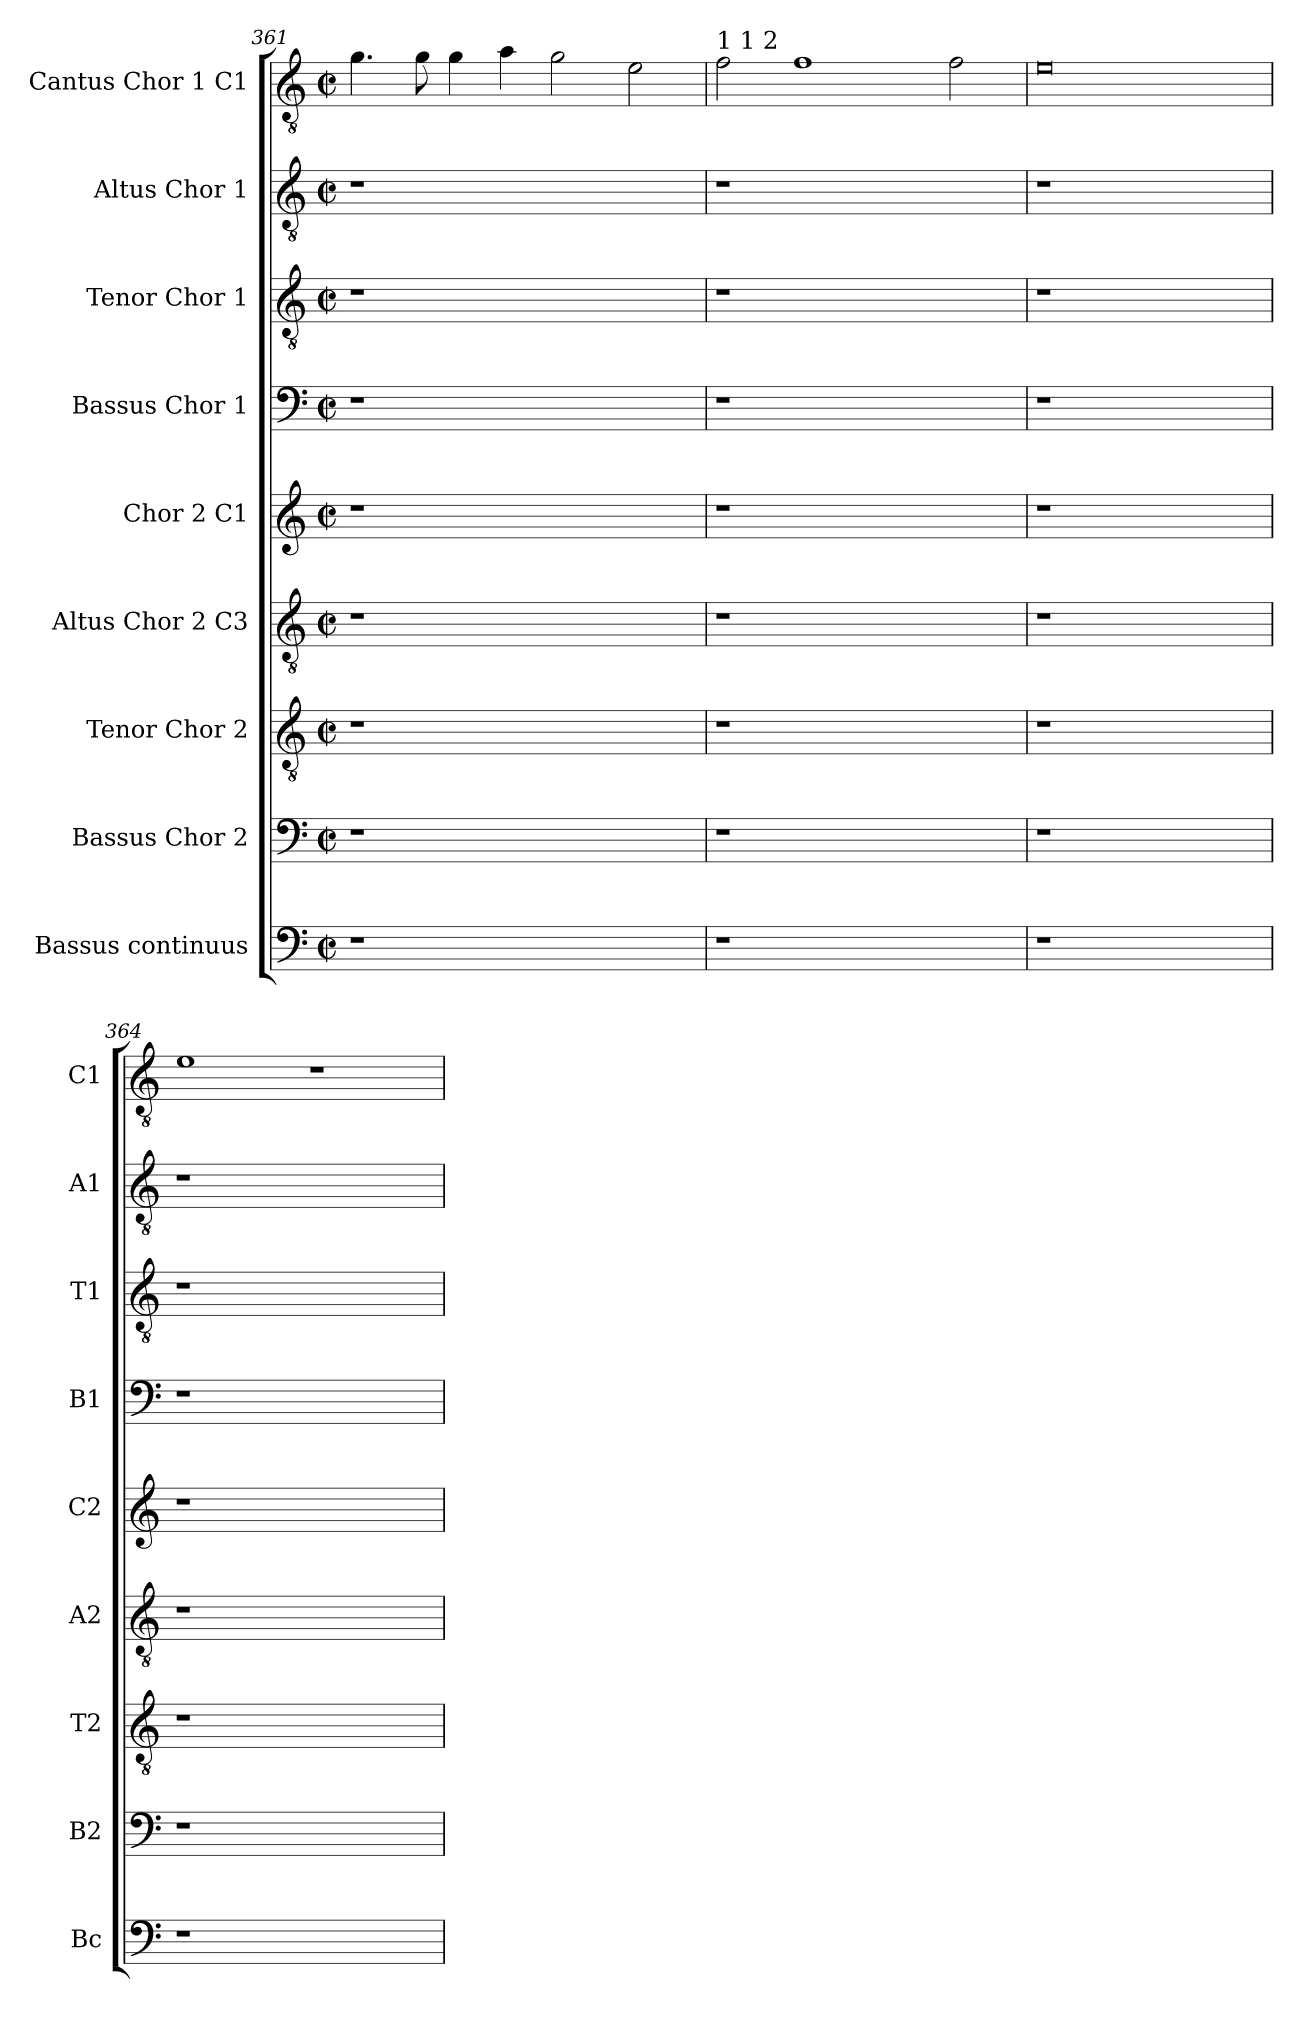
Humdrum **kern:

**kern	**kern	**kern	**kern	**kern	**kern	**kern	**kern	**kern
*part9	*part8	*part7	*part6	*part5	*part4	*part3	*part2	*part1
*staff9	*staff8	*staff7	*staff6	*staff5	*staff4	*staff3	*staff2	*staff1
*I"Bassus continuus	*I"Bassus Chor 2	*I"Tenor Chor 2	*I"Altus Chor 2 C3	*I"Chor 2 C1	*I"Bassus Chor 1	*I"Tenor Chor 1	*I"Altus Chor 1	*I"Cantus Chor 1 C1
*I'Bc	*I'B2	*I'T2	*I'A2	*I'C2	*I'B1	*I'T1	*I'A1	*I'C1
*clefF4	*clefF4	*clefGv2	*clefGv2	*clefG2	*clefF4	*clefGv2	*clefGv2	*clefGv2
*ITrd7c12	*	*	*	*	*	*	*	*
*k[]	*k[]	*k[]	*k[]	*k[]	*k[]	*k[]	*k[]	*k[]
*C:	*C:	*C:	*C:	*C:	*C:	*C:	*C:	*C:
*M2/2	*M2/2	*M2/2	*M2/2	*M2/2	*M2/2	*M2/2	*M2/2	*M2/2
*met(c|)	*met(c|)	*met(c|)	*met(c|)	*met(c|)	*met(c|)	*met(c|)	*met(c|)	*met(c|)
=361	=361	=361	=361	=361	=361	=361	=361	=361
1r	1r	1r	1r	1r	1r	1r	1r	4.g\
.	.	.	.	.	.	.	.	8g\
.	.	.	.	.	.	.	.	4g\
.	.	.	.	.	.	.	.	4a\
1ryy	1ryy	1ryy	1ryy	1ryy	1ryy	1ryy	1ryy	2g\
.	.	.	.	.	.	.	.	2e\
!!LO:LB:g=z
=362	=362	=362	=362	=362	=362	=362	=362	=362
!	!	!	!	!	!	!	!	!LO:TX:a:t=1 1 2
1r	1r	1r	1r	1r	1r	1r	1r	2f\
.	.	.	.	.	.	.	.	1f
1ryy	1ryy	1ryy	1ryy	1ryy	1ryy	1ryy	1ryy	.
.	.	.	.	.	.	.	.	2f\
=363	=363	=363	=363	=363	=363	=363	=363	=363
1r	1r	1r	1r	1r	1r	1r	1r	0e
1ryy	1ryy	1ryy	1ryy	1ryy	1ryy	1ryy	1ryy	.
=364	=364	=364	=364	=364	=364	=364	=364	=364
1r	1r	1r	1r	1r	1r	1r	1r	1e
1ryy	1ryy	1ryy	1ryy	1ryy	1ryy	1ryy	1ryy	1r
=	=	=	=	=	=	=	=	=
*-	*-	*-	*-	*-	*-	*-	*-	*-
